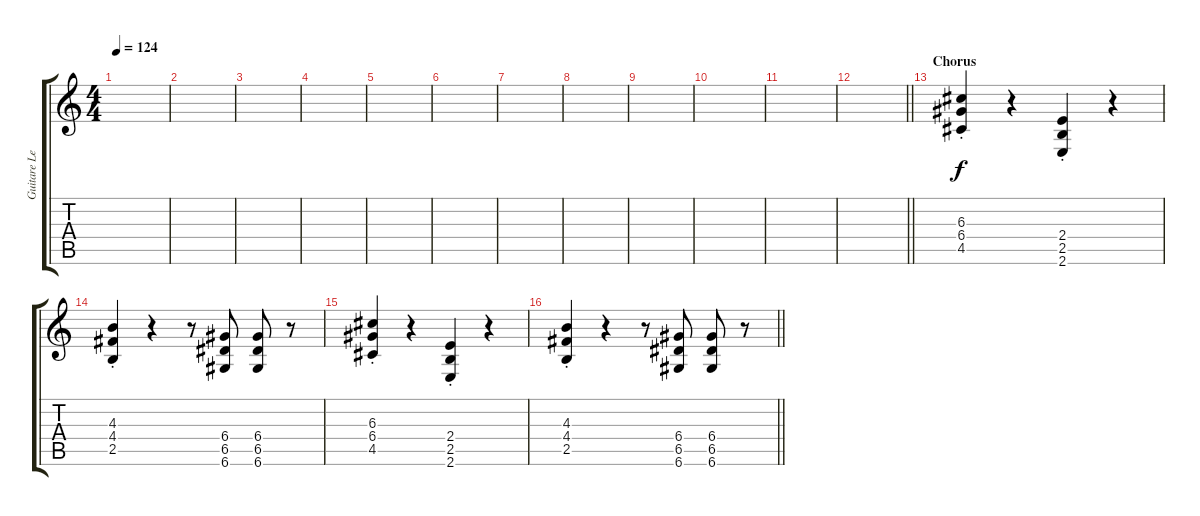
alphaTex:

\track ("Guitare Lead" "Guitare Le") {instrument overdrivenguitar}
\staff {score tabs}
\tuning (E4 B3 G3 D3 A2 D2) {hide}
\ts (4 4)
\tempo 124
\clef g2
\ks c
|
|
|
|
|
|
|
|
|
|
|
\barLineRight lightlight
|
\section ("" "Chorus")
(6.3{st} 6.4{st} 4.5{st}).4 r.4 (2.4{st} 2.5{st} 2.6{st}).4 r.4 |
(4.3{st} 4.4{st} 2.5{st}).4 r.4 r.8 (6.4 6.5 6.6).8 (6.4 6.5 6.6).8 r.8 |
(6.3{st} 6.4{st} 4.5{st}).4 r.4 (2.4{st} 2.5{st} 2.6{st}).4 r.4 |
\barLineRight lightlight
(4.3{st} 4.4{st} 2.5{st}).4 r.4 r.8 (6.4 6.5 6.6).8 (6.4 6.5 6.6).8 r.8
